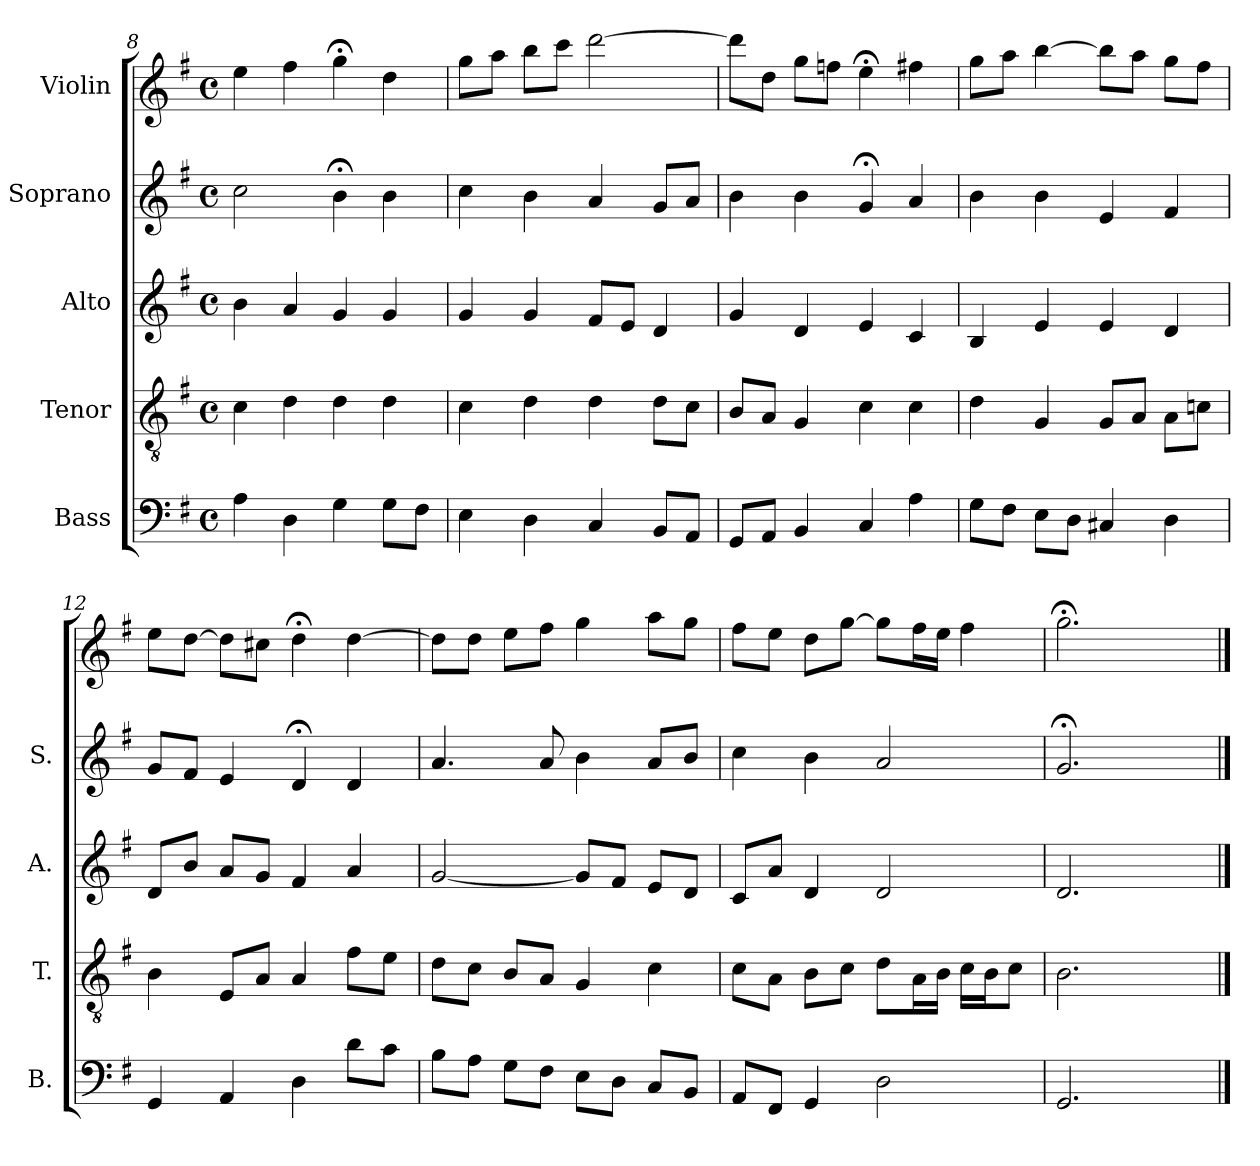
**kern	**kern	**kern	**kern	**kern
*part5	*part4	*part3	*part2	*part1
*staff5	*staff4	*staff3	*staff2	*staff1
*I"Bass	*I"Tenor	*I"Alto	*I"Soprano	*I"Violin
*I'B.	*I'T.	*I'A.	*I'S.	*
!!LO:PB:g=z
*clefF4	*clefGv2	*clefG2	*clefG2	*clefG2
*k[f#]	*k[f#]	*k[f#]	*k[f#]	*k[f#]
*G:	*G:	*G:	*G:	*G:
*M4/4	*M4/4	*M4/4	*M4/4	*M4/4
*met(c)	*met(c)	*met(c)	*met(c)	*met(c)
=8	=8	=8	=8	=8
4A\	4c\	4b\	2cc\	4ee\
4D\	4d\	4a/	.	4ff#\
4G\	4d\	4g/	4b;<\	4gg;<\
8G\L	4d\	4g/	4b\	4dd\
8F#\J	.	.	.	.
=9	=9	=9	=9	=9
4E\	4c\	4g/	4cc\	8gg\L
.	.	.	.	8aa\J
4D\	4d\	4g/	4b\	8bb\L
.	.	.	.	8ccc\J
4C/	4d\	8f#/L	4a/	[2ddd\
.	.	8e/J	.	.
8BB/L	8d\L	4d/	8g/L	.
8AA/J	8c\J	.	8a/J	.
=10	=10	=10	=10	=10
8GG/L	8B/L	4g/	4b\	8ddd\L]
8AA/J	8A/J	.	.	8dd\J
4BB/	4G/	4d/	4b\	8gg\L
.	.	.	.	8ffn\J
4C/	4c\	4e/	4g;</	4ee;<\
4A\	4c\	4c/	4a/	4ff#X\
=11	=11	=11	=11	=11
8G\L	4d\	4B/	4b\	8gg\L
8F#\J	.	.	.	8aa\J
8E\L	4G/	4e/	4b\	[4bb\
8D\J	.	.	.	.
4C#X/	8G/L	4e/	4e/	8bb\L]
.	8A/J	.	.	8aa\J
4D\	8A\L	4d/	4f#/	8gg\L
.	8cn\J	.	.	8ff#\J
!!LO:LB:g=z
=12	=12	=12	=12	=12
4GG/	4B\	8d/L	8g/L	8ee\L
.	.	8b/J	8f#/J	[8dd\J
4AA/	8E/L	8a/L	4e/	8dd\L]
.	8A/J	8g/J	.	8cc#X\J
4D\	4A/	4f#/	4d;</	4dd;<\
8d\L	8f#\L	4a/	4d/	[4dd\
8c\J	8e\J	.	.	.
=13	=13	=13	=13	=13
8B\L	8d\L	[2g/	4.a/	8dd\L]
8A\J	8c\J	.	.	8dd\J
8G\L	8B/L	.	.	8ee\L
8F#\J	8A/J	.	8a/	8ff#\J
8E\L	4G/	8g/L]	4b\	4gg\
8D\J	.	8f#/J	.	.
8C/L	4c\	8e/L	8a/L	8aa\L
8BB/J	.	8d/J	8b/J	8gg\J
=14	=14	=14	=14	=14
8AA/L	8c\L	8c/L	4cc\	8ff#\L
8FF#/J	8A\J	8a/J	.	8ee\J
4GG/	8B\L	4d/	4b\	8dd\L
.	8c\J	.	.	[8gg\J
2D\	8d\L	2d/	2a/	8gg\L]
.	16A\L	.	.	16ff#\L
.	16B\JJ	.	.	16ee\JJ
.	16c\LL	.	.	4ff#\
.	16B\J	.	.	.
.	8c\J	.	.	.
=15	=15	=15	=15	=15
2.GG/	2.B\	2.d/	2.g;</	2.gg;<\
4ryy	4ryy	4ryy	4ryy	4ryy
==	==	==	==	==
*-	*-	*-	*-	*-
